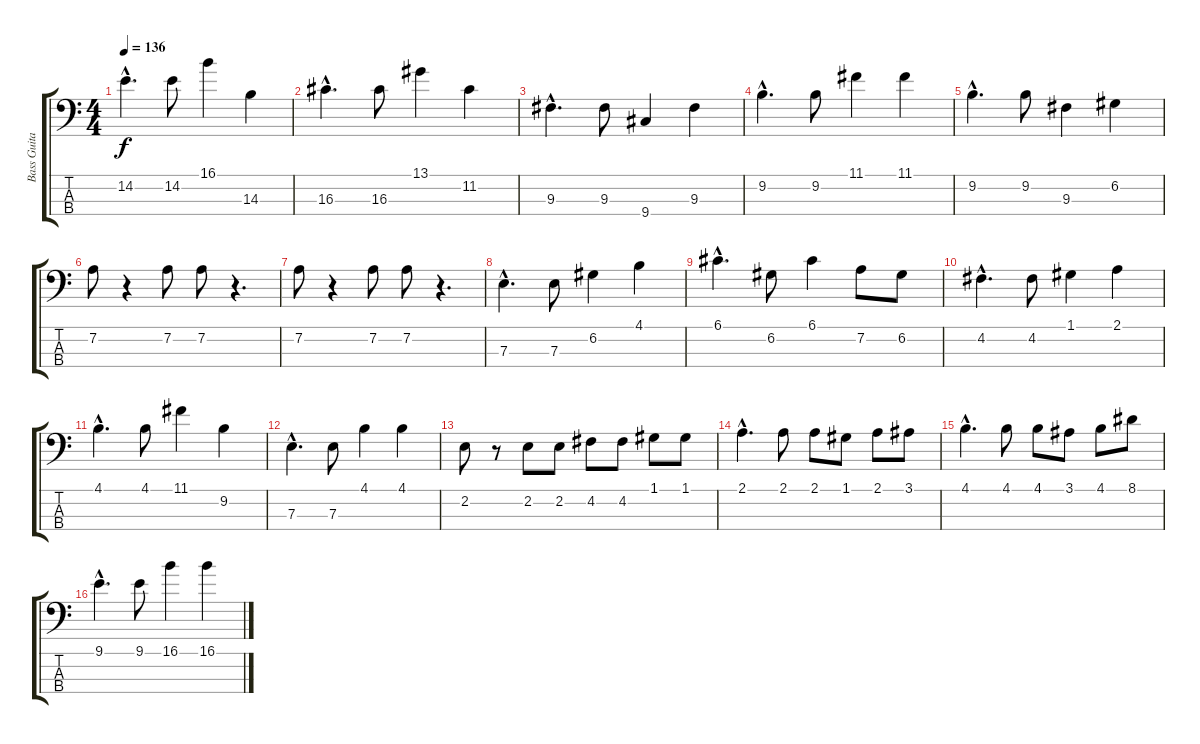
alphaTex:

\track ("Bass Guitar, The B.P." "Bass Guita") {instrument electricbassfinger}
\staff {score tabs}
\tuning (G2 D2 A1 E1) {hide}
\ts (4 4)
\tempo 136
\clef f4
\ks c
14.2{hac}.4{d dy f} 14.2.8 16.1.4 14.3.4 |
16.3{hac}.4{d} 16.3.8 13.1.4 11.2.4 |
9.3{hac}.4{d} 9.3.8 9.4.4 9.3.4 |
9.2{hac}.4{d} 9.2.8 11.1.4 11.1.4 |
9.2{hac}.4{d} 9.2.8 9.3.4 6.2.4 |
7.2.8 r.4 7.2.8 7.2.8 r.4{d} |
7.2.8 r.4 7.2.8 7.2.8 r.4{d} |
7.3{hac}.4{d} 7.3.8 6.2.4 4.1.4 |
6.1{hac}.4{d} 6.2.8 6.1.4 7.2.8 6.2.8 |
4.2{hac}.4{d} 4.2.8 1.1.4 2.1.4 |
4.1{hac}.4{d} 4.1.8 11.1.4 9.2.4 |
7.3{hac}.4{d} 7.3.8 4.1.4 4.1.4 |
2.2.8 r.8 2.2.8 2.2.8 4.2.8 4.2.8 1.1.8 1.1.8 |
2.1{hac}.4{d} 2.1.8 2.1.8 1.1.8 2.1.8 3.1.8 |
4.1{hac}.4{d} 4.1.8 4.1.8 3.1.8 4.1.8 8.1.8 |
9.1{hac}.4{d} 9.1.8 16.1.4 16.1.4
